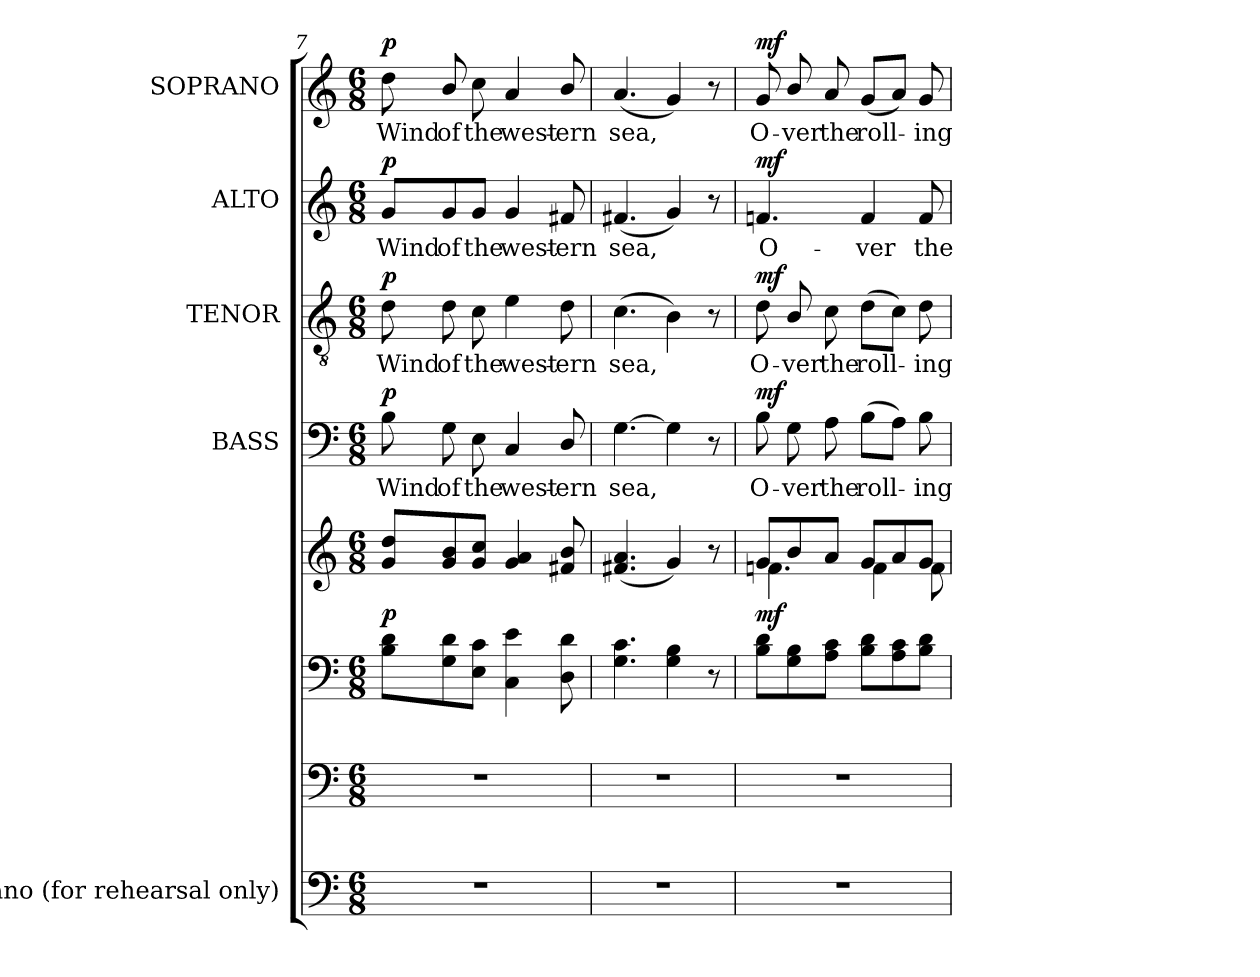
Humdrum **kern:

**kern	**kern	**kern	**kern	**dynam	**kern	**text	**dynam	**kern	**text	**dynam	**kern	**text	**dynam	**kern	**text	**dynam
*part5	*part5	*part5	*part5	*part5	*part4	*part4	*part4	*part3	*part3	*part3	*part2	*part2	*part2	*part1	*part1	*part1
*staff8	*staff7	*staff6	*staff5	*staff5/6/7/8	*staff4	*staff4	*staff4	*staff3	*staff3	*staff3	*staff2	*staff2	*staff2	*staff1	*staff1	*staff1
*I"Piano (for rehearsal only)	*	*	*	*	*I"BASS	*	*	*I"TENOR	*	*	*I"ALTO	*	*	*I"SOPRANO	*	*
!!LO:LB:g=z
*clefF4	*clefF4	*clefF4	*clefG2	*	*clefF4	*	*	*clefGv2	*	*	*clefG2	*	*	*clefG2	*	*
*	*	*	*	*	*	*	*	*ITrd7c12	*	*	*	*	*	*	*	*
*k[]	*k[]	*k[]	*k[]	*	*k[]	*	*	*k[]	*	*	*k[]	*	*	*k[]	*	*
*C:	*C:	*C:	*C:	*	*C:	*	*	*C:	*	*	*C:	*	*	*C:	*	*
*M6/8	*M6/8	*M6/8	*M6/8	*	*M6/8	*	*	*M6/8	*	*	*M6/8	*	*	*M6/8	*	*
=7	=7	=7	=7	=7	=7	=7	=7	=7	=7	=7	=7	=7	=7	=7	=7	=7
!LO:N:vis=1	!LO:N:vis=1	!	!	!	!	!	!	!	!	!	!	!	!	!	!	!
!	!	!	!	!	!	!LO:LY:b:color=#000000	!	!	!	!	!	!	!	!	!	!
!	!	!	!	!	!	!	!	!	!LO:LY:b:color=#000000	!	!	!	!	!	!	!
!	!	!	!	!	!	!	!	!	!	!	!	!LO:LY:b:color=#000000	!	!	!	!
!	!	!	!	!	!	!	!	!	!	!	!	!	!	!	!LO:LY:b:color=#000000	!
2.r	2.r	8Bi\ 8diL	8gi/ 8ddiL	p	8Bi\	Wind	p	8Di\	Wind	p	8gi/L	Wind	p	8ddi\	Wind	p
!	!	!	!	!	!	!LO:LY:b:color=#000000	!	!	!	!	!	!	!	!	!	!
!	!	!	!	!	!	!	!	!	!LO:LY:b:color=#000000	!	!	!	!	!	!	!
!	!	!	!	!	!	!	!	!	!	!	!	!LO:LY:b:color=#000000	!	!	!	!
!	!	!	!	!	!	!	!	!	!	!	!	!	!	!	!LO:LY:b:color=#000000	!
.	.	8Gi\ 8di	8gi/ 8bi	.	8Gi\	of	.	8Di\	of	.	8gi/	of	.	8bi/	of	.
!	!	!	!	!	!	!LO:LY:b:color=#000000	!	!	!	!	!	!	!	!	!	!
!	!	!	!	!	!	!	!	!	!LO:LY:b:color=#000000	!	!	!	!	!	!	!
!	!	!	!	!	!	!	!	!	!	!	!	!LO:LY:b:color=#000000	!	!	!	!
!	!	!	!	!	!	!	!	!	!	!	!	!	!	!	!LO:LY:b:color=#000000	!
.	.	8Ei\ 8ciJ	8gi/ 8cciJ	.	8Ei\	the	.	8Ci\	the	.	8gi/J	the	.	8cci\	the	.
!	!	!	!	!	!	!LO:LY:b:color=#000000	!	!	!	!	!	!	!	!	!	!
!	!	!	!	!	!	!	!	!	!LO:LY:b:color=#000000	!	!	!	!	!	!	!
!	!	!	!	!	!	!	!	!	!	!	!	!LO:LY:b:color=#000000	!	!	!	!
!	!	!	!	!	!	!	!	!	!	!	!	!	!	!	!LO:LY:b:color=#000000	!
.	.	4Ci\ 4ei	4gi/ 4ai	.	4Ci/	west-	.	4Ei\	west-	.	4gi/	west-	.	4ai/	west-	.
!	!	!	!	!	!	!LO:LY:b:color=#000000	!	!	!	!	!	!	!	!	!	!
!	!	!	!	!	!	!	!	!	!LO:LY:b:color=#000000	!	!	!	!	!	!	!
!	!	!	!	!	!	!	!	!	!	!	!	!LO:LY:b:color=#000000	!	!	!	!
!	!	!	!	!	!	!	!	!	!	!	!	!	!	!	!LO:LY:b:color=#000000	!
.	.	8Di\ 8di	8f#Xi/ 8bi	.	8Di/	-ern	.	8Di\	-ern	.	8f#Xi/	-ern	.	8bi/	-ern	.
*stria0	*	*	*	*	*	*	*	*	*	*	*	*	*	*	*	*
=8	=8	=8	=8	=8	=8	=8	=8	=8	=8	=8	=8	=8	=8	=8	=8	=8
!LO:N:vis=1	!LO:N:vis=1	!	!	!	!	!	!	!	!	!	!	!	!	!	!	!
!	!	!	!	!	!	!LO:LY:b:color=#000000	!	!	!	!	!	!	!	!	!	!
!	!	!	!	!	!	!	!	!	!LO:LY:b:color=#000000	!	!	!	!	!	!	!
!	!	!	!	!	!	!	!	!	!	!	!	!LO:LY:b:color=#000000	!	!	!	!
!	!	!	!	!	!	!	!	!	!	!	!	!	!	!	!LO:LY:b:color=#000000	!
2.r	2.r	4.Gi\ 4.ci	(4.f#Xi/ 4.ai	.	[4.Gi\	sea,	.	(4.Ci\	sea,	.	(4.f#Xi/	sea,	.	(4.ai/	sea,	.
.	.	4Gi\ 4Bi	4gi/)	.	4Gi\]	.	.	4BBi\)	.	.	4gi/)	.	.	4gi/)	.	.
.	.	8r	8r	.	8r	.	.	8r	.	.	8r	.	.	8r	.	.
=9	=9	=9	=9	=9	=9	=9	=9	=9	=9	=9	=9	=9	=9	=9	=9	=9
*stria0	*	*	*	*	*	*	*	*	*	*	*	*	*	*	*	*
!LO:N:vis=1	!LO:N:vis=1	!	!	!	!	!	!	!	!	!	!	!	!	!	!	!
*	*	*	*^	*	*	*	*	*	*	*	*	*	*	*	*	*
!	!	!	!	!	!	!	!LO:LY:b:color=#000000	!	!	!	!	!	!	!	!	!	!
!	!	!	!	!	!	!	!	!	!	!LO:LY:b:color=#000000	!	!	!	!	!	!	!
!	!	!	!	!	!	!	!	!	!	!	!	!	!LO:LY:b:color=#000000	!	!	!	!
!	!	!	!	!	!	!	!	!	!	!	!	!	!	!	!	!LO:LY:b:color=#000000	!
2.r	2.r	8Bi\ 8diL	8gi/L	4.fni\	mf	8Bi\	O-	mf	8Di\	O-	mf	4.fni/	O-	mf	8gi/	O-	mf
!	!	!	!	!	!	!	!LO:LY:b:color=#000000	!	!	!	!	!	!	!	!	!	!
!	!	!	!	!	!	!	!	!	!	!LO:LY:b:color=#000000	!	!	!	!	!	!	!
!	!	!	!	!	!	!	!	!	!	!	!	!	!	!	!	!LO:LY:b:color=#000000	!
.	.	8Gi\ 8Bi	8bi/	.	.	8Gi\	-ver	.	8BBi/	-ver	.	.	.	.	8bi/	-ver	.
!	!	!	!	!	!	!	!LO:LY:b:color=#000000	!	!	!	!	!	!	!	!	!	!
!	!	!	!	!	!	!	!	!	!	!LO:LY:b:color=#000000	!	!	!	!	!	!	!
!	!	!	!	!	!	!	!	!	!	!	!	!	!	!	!	!LO:LY:b:color=#000000	!
.	.	8Ai\ 8ciJ	8ai/J	.	.	8Ai\	the	.	8Ci\	the	.	.	.	.	8ai/	the	.
!	!	!	!	!	!	!	!LO:LY:b:color=#000000	!	!	!	!	!	!	!	!	!	!
!	!	!	!	!	!	!	!	!	!	!LO:LY:b:color=#000000	!	!	!	!	!	!	!
!	!	!	!	!	!	!	!	!	!	!	!	!	!LO:LY:b:color=#000000	!	!	!	!
!	!	!	!	!	!	!	!	!	!	!	!	!	!	!	!	!LO:LY:b:color=#000000	!
.	.	8Bi\ 8diL	8gi/L	4fi\	.	(8Bi\L	roll-	.	(8Di\L	roll-	.	4fi/	-ver	.	(8gi/L	roll-	.
.	.	8Ai\ 8ci	8ai/	.	.	8Ai\J)	.	.	8Ci\J)	.	.	.	.	.	8ai/J)	.	.
!	!	!	!	!	!	!	!LO:LY:b:color=#000000	!	!	!	!	!	!	!	!	!	!
!	!	!	!	!	!	!	!	!	!	!LO:LY:b:color=#000000	!	!	!	!	!	!	!
!	!	!	!	!	!	!	!	!	!	!	!	!	!LO:LY:b:color=#000000	!	!	!	!
!	!	!	!	!	!	!	!	!	!	!	!	!	!	!	!	!LO:LY:b:color=#000000	!
.	.	8Bi\ 8diJ	8gi/J	8fi\	.	8Bi\	-ing	.	8Di\	-ing	.	8fi/	the	.	8gi/	-ing	.
*	*	*	*v	*v	*	*	*	*	*	*	*	*	*	*	*	*	*
=	=	=	=	=	=	=	=	=	=	=	=	=	=	=	=	=
*-	*-	*-	*-	*-	*-	*-	*-	*-	*-	*-	*-	*-	*-	*-	*-	*-
